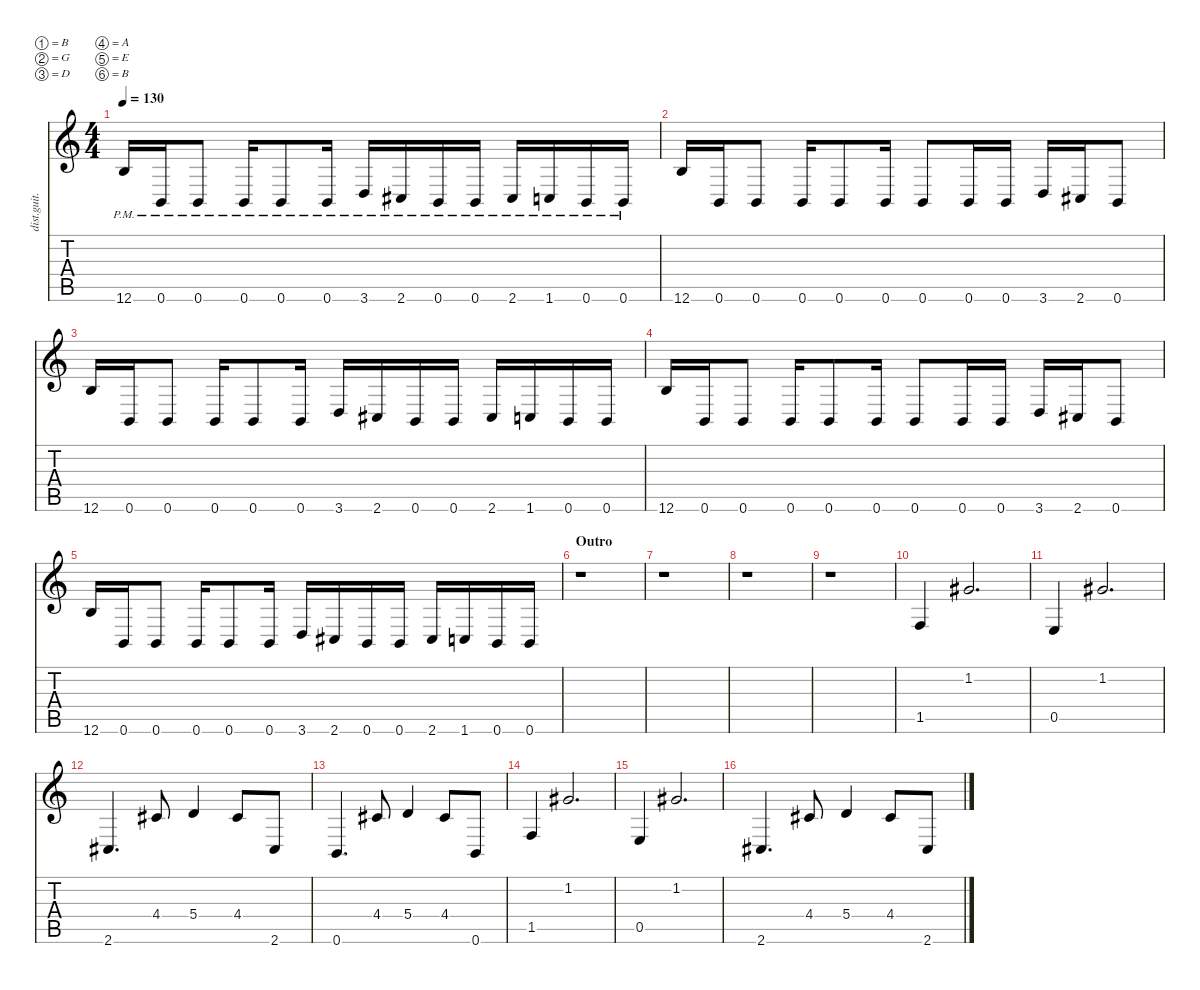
\defaultSystemsLayout 4
\hideDynamics
\bracketExtendMode nobrackets
\track ("Distortion Guitar - Petr" "dist.guit.") {instrument distortionguitar}
\staff {score tabs}
\tuning (B3 G3 D3 A2 E2 B1)
\ts (4 4)
\tempo 130
\clef g2
\ks c
12.6{pm}.16{dy mf beam Up} 0.6{pm}.16{beam Up} 0.6{pm}.8{beam Up} 0.6{pm}.16{beam Up} 0.6{pm}.8{beam Up} 0.6{pm}.16{beam Up} 3.6{pm}.16{beam Up} 2.6{pm acc #}.16{beam Up} 0.6{pm}.16{beam Up} 0.6{pm}.16{beam Up} 2.6{pm acc #}.16{beam Up} 1.6{pm}.16{beam Up} 0.6{pm}.16{beam Up} 0.6{pm}.16{beam Up} |
12.6.16{beam Up} 0.6.16{beam Up} 0.6.8{beam Up} 0.6.16{beam Up} 0.6.8{beam Up} 0.6.16{beam Up} 0.6.8{beam Up} 0.6.16{beam Up} 0.6.16{beam Up} 3.6.16{beam Up} 2.6{acc #}.16{beam Up} 0.6.8{beam Up} |
12.6.16{beam Up} 0.6.16{beam Up} 0.6.8{beam Up} 0.6.16{beam Up} 0.6.8{beam Up} 0.6.16{beam Up} 3.6.16{beam Up} 2.6{acc #}.16{beam Up} 0.6.16{beam Up} 0.6.16{beam Up} 2.6{acc #}.16{beam Up} 1.6.16{beam Up} 0.6.16{beam Up} 0.6.16{beam Up} |
12.6.16{beam Up} 0.6.16{beam Up} 0.6.8{beam Up} 0.6.16{beam Up} 0.6.8{beam Up} 0.6.16{beam Up} 0.6.8{beam Up} 0.6.16{beam Up} 0.6.16{beam Up} 3.6.16{beam Up} 2.6{acc #}.16{beam Up} 0.6.8{beam Up} |
12.6.16{beam Up} 0.6.16{beam Up} 0.6.8{beam Up} 0.6.16{beam Up} 0.6.8{beam Up} 0.6.16{beam Up} 3.6.16{beam Up} 2.6{acc #}.16{beam Up} 0.6.16{beam Up} 0.6.16{beam Up} 2.6{acc #}.16{beam Up} 1.6.16{beam Up} 0.6.16{beam Up} 0.6.16{beam Up} |
\section ("" "Outro")
r.1{beam Down} |
r.1{beam Down} |
r.1{beam Down} |
r.1{beam Down} |
1.5.4{beam Up} 1.2{acc #}.2{d beam Up} |
0.5.4{beam Up} 1.2{acc #}.2{d beam Up} |
2.6{acc #}.4{d beam Up} 4.4{acc #}.8{beam Up} 5.4.4{beam Up} 4.4{acc #}.8{beam Up} 2.6{acc #}.8{beam Up} |
0.6.4{d beam Up} 4.4{acc #}.8{beam Up} 5.4.4{beam Up} 4.4{acc #}.8{beam Up} 0.6.8{beam Up} |
1.5.4{beam Up} 1.2{acc #}.2{d beam Up} |
0.5.4{beam Up} 1.2{acc #}.2{d beam Up} |
2.6{acc #}.4{d beam Up} 4.4{acc #}.8{beam Up} 5.4.4{beam Up} 4.4{acc #}.8{beam Up} 2.6{acc #}.8{beam Up}
